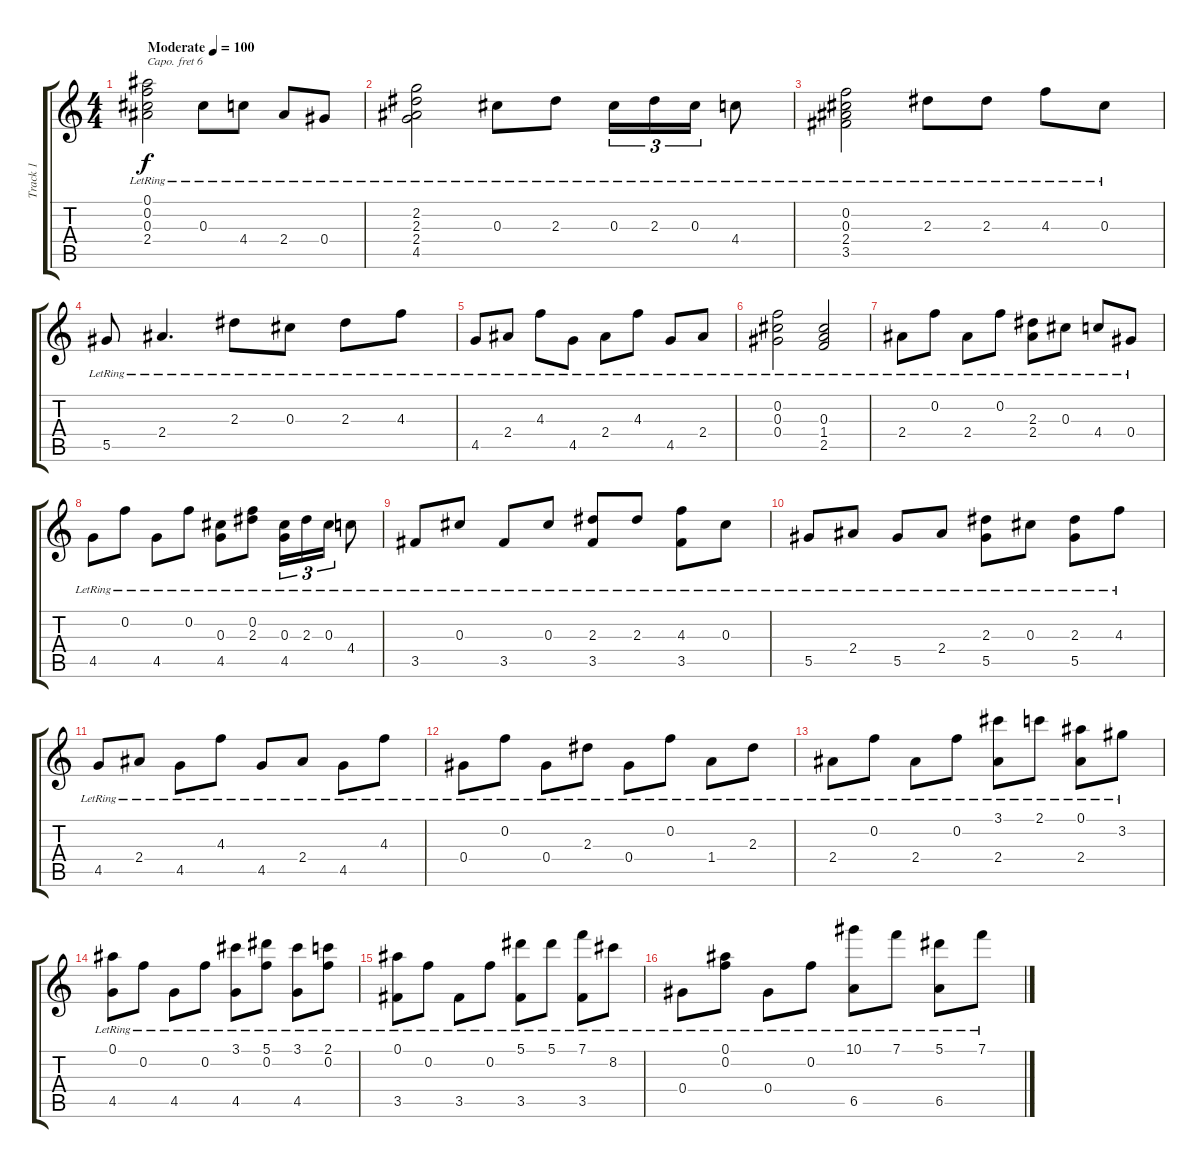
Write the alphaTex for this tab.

\track ("Track 1" "Track 1") {instrument acousticguitarsteel}
\staff {score tabs}
\capo 6
\tuning (E4 B3 G3 D3 A2 E2) {hide}
\ts (4 4)
\tempo (100 "Moderate")
\clef g2
\ks c
(0.1{lr} 0.2{lr} 0.3{lr} 2.4{lr}).2{dy f instrument acousticguitarsteel} 0.3{lr}.8 4.4{lr}.8 2.4{lr}.8 0.4{lr}.8 |
(2.2{lr} 2.3{lr} 2.4{lr} 4.5{lr}).2 0.3{lr}.8 2.3{lr}.8 0.3{lr}.16{tu (3 2)} 2.3{lr}.16{tu (3 2)} 0.3{lr}.16{tu (3 2)} 4.4{lr}.8 |
(0.2{lr} 0.3{lr} 2.4{lr} 3.5{lr}).2 2.3{lr}.8 2.3{lr}.8 4.3{lr}.8 0.3{lr}.8 |
5.5{lr}.8 2.4{lr}.4{d} 2.3{lr}.8 0.3{lr}.8 2.3{lr}.8 4.3{lr}.8 |
4.5{lr}.8 2.4{lr}.8 4.3{lr}.8 4.5{lr}.8 2.4{lr}.8 4.3{lr}.8 4.5{lr}.8 2.4{lr}.8 |
(0.2{lr} 0.3{lr} 0.4{lr}).2 (0.3{lr} 1.4{lr} 2.5{lr}).2 |
2.4{lr}.8 0.2{lr}.8 2.4{lr}.8 0.2{lr}.8 (2.3{lr} 2.4).8 0.3{lr}.8 4.4{lr}.8 0.4{lr}.8 |
4.5{lr}.8 0.2{lr}.8 4.5{lr}.8 0.2{lr}.8 (0.3{lr} 4.5{lr}).8 (0.2{lr} 2.3{lr}).8 (0.3{lr} 4.5{lr}).16{tu (3 2)} 2.3{lr}.16{tu (3 2)} 0.3{lr}.16{tu (3 2)} 4.4{lr}.8 |
3.5{lr}.8 0.3{lr}.8 3.5{lr}.8 0.3{lr}.8 (2.3{lr} 3.5{lr}).8 2.3{lr}.8 (4.3{lr} 3.5{lr}).8 0.3{lr}.8 |
5.5{lr}.8 2.4{lr}.8 5.5{lr}.8 2.4{lr}.8 (2.3{lr} 5.5{lr}).8 0.3{lr}.8 (2.3{lr} 5.5{lr}).8 4.3{lr}.8 |
4.5{lr}.8 2.4{lr}.8 4.5{lr}.8 4.3{lr}.8 4.5{lr}.8 2.4{lr}.8 4.5{lr}.8 4.3{lr}.8 |
0.4{lr}.8 0.2{lr}.8 0.4{lr}.8 2.3{lr}.8 0.4{lr}.8 0.2{lr}.8 1.4{lr}.8 2.3{lr}.8 |
2.4{lr}.8 0.2{lr}.8 2.4{lr}.8 0.2{lr}.8 (3.1{lr} 2.4{lr}).8 2.1{lr}.8 (0.1{lr} 2.4{lr}).8 3.2{lr}.8 |
(0.1{lr} 4.5{lr}).8 0.2{lr}.8 4.5{lr}.8 0.2{lr}.8 (3.1{lr} 4.5{lr}).8 (5.1{lr} 0.2{lr}).8 (3.1{lr} 4.5{lr}).8 (2.1{lr} 0.2{lr}).8 |
(0.1{lr} 3.5{lr}).8 0.2{lr}.8 3.5{lr}.8 0.2{lr}.8 (5.1{lr} 3.5{lr}).8 5.1{lr}.8 (7.1{lr} 3.5{lr}).8 8.2{lr}.8 |
0.4{lr}.8 (0.1{lr} 0.2{lr}).8 0.4{lr}.8 0.2{lr}.8 (10.1{lr} 6.5{lr}).8 7.1{lr}.8 (5.1{lr} 6.5{lr}).8 7.1{lr}.8
